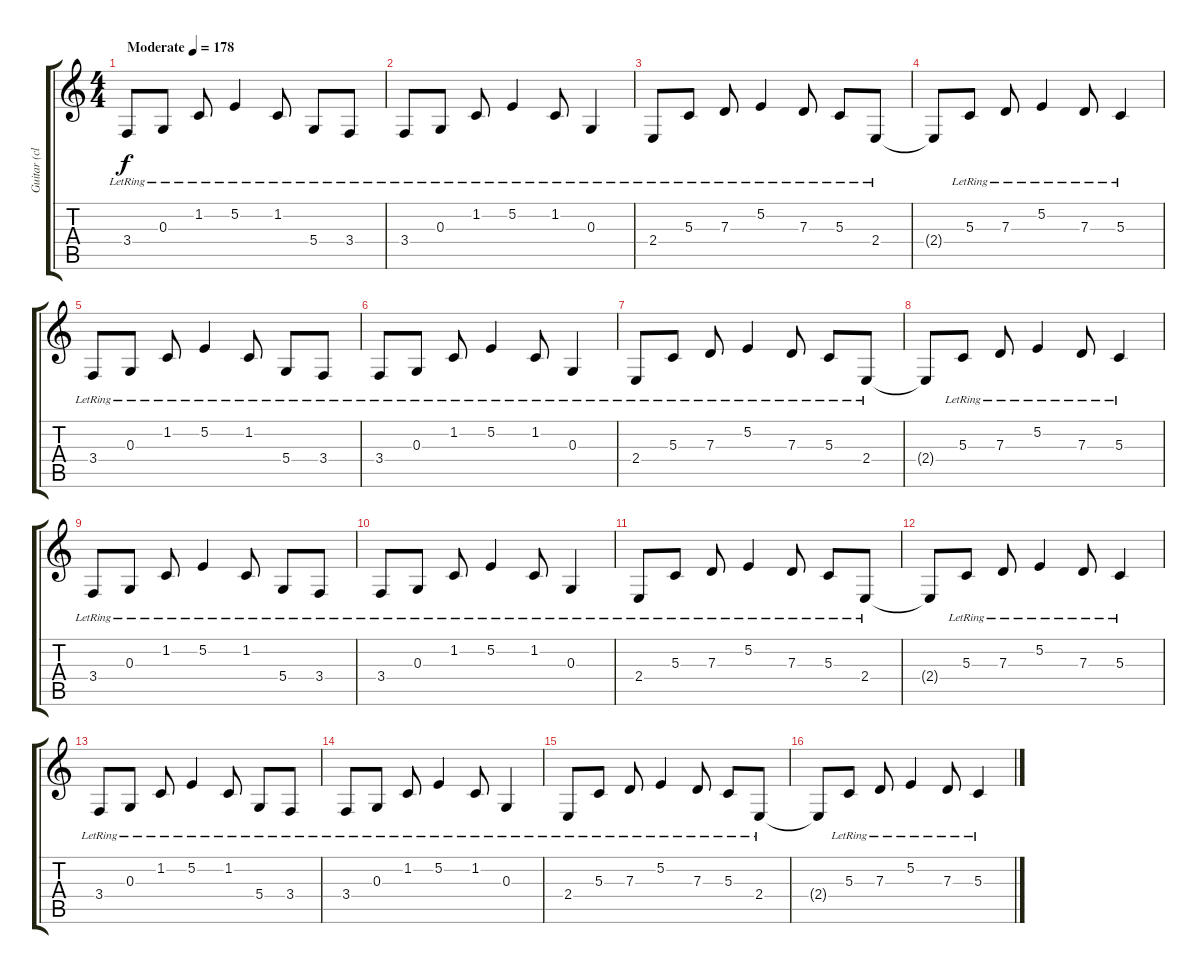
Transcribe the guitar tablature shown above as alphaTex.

\track ("Guitar (clean) R" "Guitar (cl") {instrument sitar}
\staff {score tabs}
\tuning (E4 B3 G3 D3 A2 D2) {hide}
\ts (4 4)
\tempo (178 "Moderate")
\clef g2
\ks c
3.4{lr}.8{dy f volume 6 instrument sitar} 0.3{lr}.8 1.2{lr}.8 5.2{lr}.4 1.2{lr}.8 5.4{lr}.8 3.4{lr}.8 |
3.4{lr}.8 0.3{lr}.8 1.2{lr}.8 5.2{lr}.4 1.2{lr}.8 0.3{lr}.4 |
2.4{lr}.8{volume 10} 5.3{lr}.8 7.3{lr}.8 5.2{lr}.4 7.3{lr}.8 5.3{lr}.8 2.4{lr}.8 |
2.4{t}.8 5.3{lr}.8 7.3{lr}.8 5.2{lr}.4 7.3{lr}.8 5.3{lr}.4 |
3.4{lr}.8 0.3{lr}.8 1.2{lr}.8 5.2{lr}.4 1.2{lr}.8 5.4{lr}.8 3.4{lr}.8 |
3.4{lr}.8 0.3{lr}.8 1.2{lr}.8 5.2{lr}.4 1.2{lr}.8 0.3{lr}.4 |
2.4{lr}.8 5.3{lr}.8 7.3{lr}.8 5.2{lr}.4 7.3{lr}.8 5.3{lr}.8 2.4{lr}.8 |
2.4{t}.8 5.3{lr}.8 7.3{lr}.8 5.2{lr}.4 7.3{lr}.8 5.3{lr}.4 |
3.4{lr}.8 0.3{lr}.8 1.2{lr}.8 5.2{lr}.4 1.2{lr}.8 5.4{lr}.8 3.4{lr}.8 |
3.4{lr}.8 0.3{lr}.8 1.2{lr}.8 5.2{lr}.4 1.2{lr}.8 0.3{lr}.4 |
2.4{lr}.8 5.3{lr}.8 7.3{lr}.8 5.2{lr}.4 7.3{lr}.8 5.3{lr}.8 2.4{lr}.8 |
2.4{t}.8 5.3{lr}.8 7.3{lr}.8 5.2{lr}.4 7.3{lr}.8 5.3{lr}.4 |
3.4{lr}.8 0.3{lr}.8 1.2{lr}.8 5.2{lr}.4 1.2{lr}.8 5.4{lr}.8 3.4{lr}.8 |
3.4{lr}.8 0.3{lr}.8 1.2{lr}.8 5.2{lr}.4 1.2{lr}.8 0.3{lr}.4 |
2.4{lr}.8 5.3{lr}.8 7.3{lr}.8 5.2{lr}.4 7.3{lr}.8 5.3{lr}.8 2.4{lr}.8 |
2.4{t}.8 5.3{lr}.8 7.3{lr}.8 5.2{lr}.4 7.3{lr}.8 5.3{lr}.4
